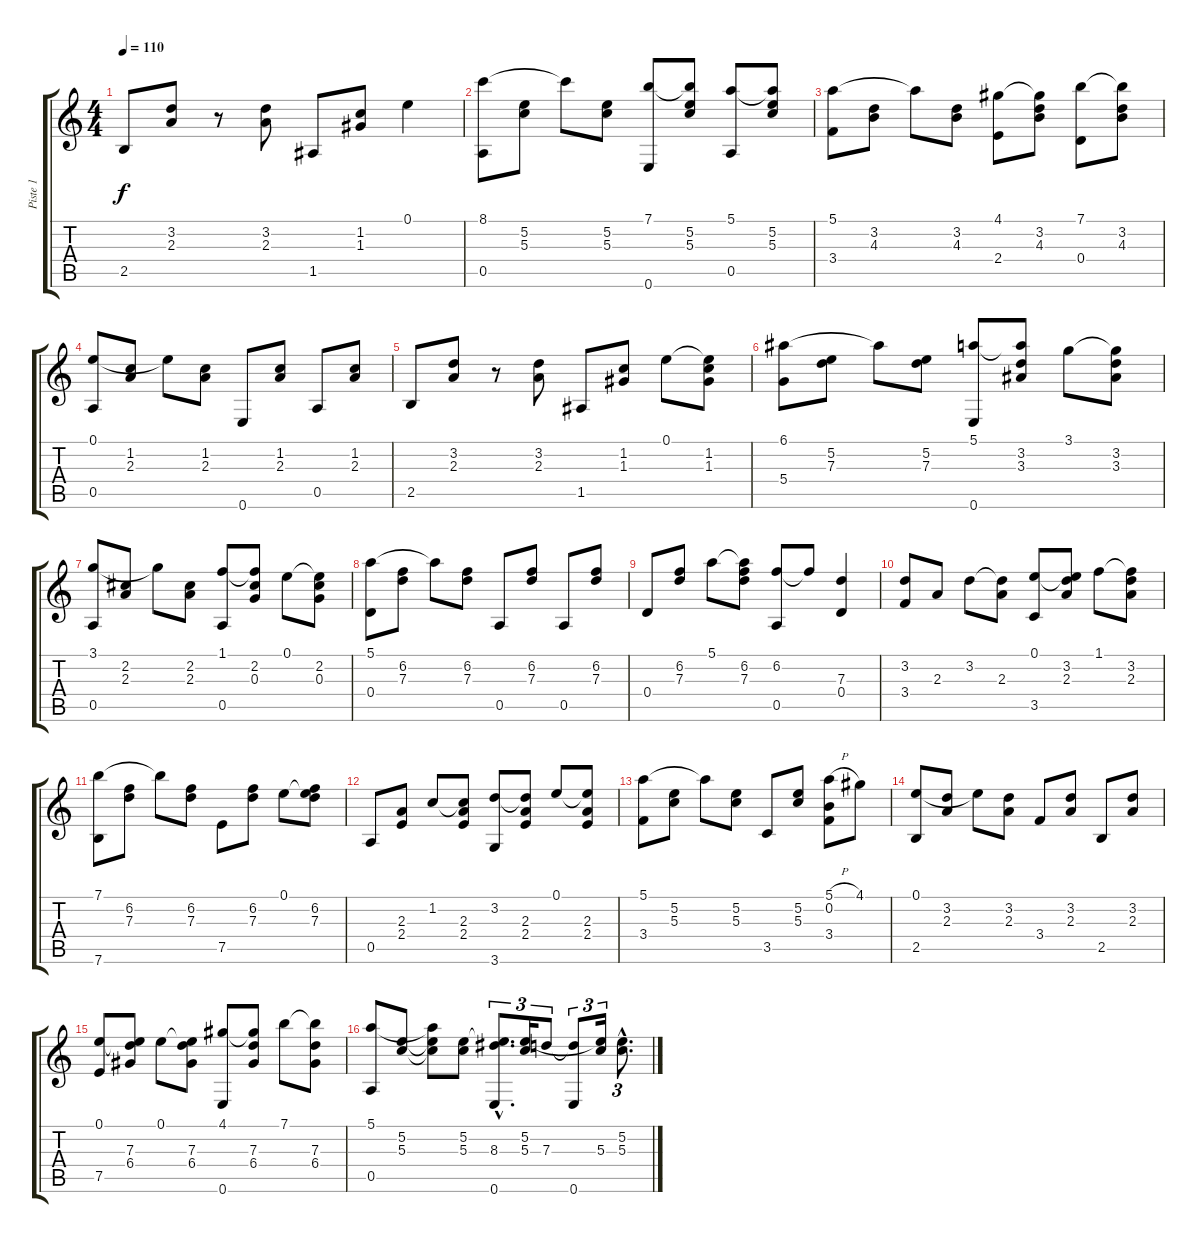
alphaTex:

\track ("Piste 1" "Piste 1") {instrument acousticguitarnylon}
\staff {score tabs}
\tuning (E4 B3 G3 D3 A2 E2) {hide}
\ts (4 4)
\tempo 110
\clef g2
\ks c
2.5.8{dy f} (3.2 2.3).8 r.8 (3.2 2.3).8 1.5.8 (1.2 1.3).8 0.1.4 |
(8.1 0.5).8 (5.2 5.3).8 8.1{t}.8 (5.2 5.3).8 (7.1 0.6).8 (7.1{t} 5.2 5.3).8 (5.1 0.5).8 (5.1{t} 5.2 5.3).8 |
(5.1 3.4).8 (3.2 4.3).8 5.1{t}.8 (3.2 4.3).8 (4.1 2.4).8 (4.1{t} 3.2 4.3).8 (7.1 0.4).8 (7.1{t} 3.2 4.3).8 |
(0.1 0.5).8 (1.2 2.3).8 0.1{t}.8 (1.2 2.3).8 0.6.8 (1.2 2.3).8 0.5.8 (1.2 2.3).8 |
2.5.8 (3.2 2.3).8 r.8 (3.2 2.3).8 1.5.8 (1.2 1.3).8 0.1.8 (0.1{t} 1.2 1.3).8 |
(6.1 5.4).8 (5.2 7.3).8 6.1{t}.8 (5.2 7.3).8 (5.1 0.6).8 (5.1{t} 3.2 3.3).8 3.1.8 (3.1{t} 3.2 3.3).8 |
(3.1 0.5).8 (2.2 2.3).8 3.1{t}.8 (2.2 2.3).8 (1.1 0.5).8 (1.1{t} 2.2 0.3).8 0.1.8 (0.1{t} 2.2 0.3).8 |
(5.1 0.4).8 (6.2 7.3).8 5.1{t}.8 (6.2 7.3).8 0.5.8 (6.2 7.3).8 0.5.8 (6.2 7.3).8 |
0.4.8 (6.2 7.3).8 5.1.8 (5.1{t} 6.2 7.3).8 (6.2 0.5).8 6.2{t}.8 (7.3 0.4).4 |
(3.2 3.4).8 2.3.8 3.2.8 (3.2{t} 2.3).8 (0.1 3.5).8 (0.1{t} 3.2 2.3).8 1.1.8 (1.1{t} 3.2 2.3).8 |
(7.1 7.6).8 (6.2 7.3).8 7.1{t}.8 (6.2 7.3).8 7.5.8 (6.2 7.3).8 0.1.8 (0.1{t} 6.2 7.3).8 |
0.5.8 (2.3 2.4).8 1.2.8 (1.2{t} 2.3 2.4).8 (3.2 3.6).8 (3.2{t} 2.3 2.4).8 0.1.8 (0.1{t} 2.3 2.4).8 |
(5.1 3.4).8 (5.2 5.3).8 5.1{t}.8 (5.2 5.3).8 3.5.8 (5.2 5.3).8 (5.1{h} 0.2 3.4).8 4.1.8 |
(0.1 2.5).8 (3.2 2.3).8 0.1{t}.8 (3.2 2.3).8 3.4.8 (3.2 2.3).8 2.5.8 (3.2 2.3).8 |
(0.1 7.5).8 (0.1{t} 7.3 6.4).8 0.1.8 (0.1{t} 7.3 6.4).8 (4.1 0.6).8 (4.1{t} 7.3 6.4).8 7.1.8 (7.1{t} 7.3 6.4).8 |
(5.1 0.5).8 (5.2 5.3).8 (5.1{t} 5.2{t} 5.3{t}).8 (5.2 5.3).8 (5.2{hac t} 8.3{hac} 0.6{hac}).8{d tu (3 2)} (5.2 5.3).16{tu (3 2)} 7.3.8{tu (3 2)} (7.3{t} 0.6).8{tu (3 2)} (5.2{t} 5.3).16{tu (3 2)} (5.2{hac} 5.3{hac}).8{d tu (3 2)}
